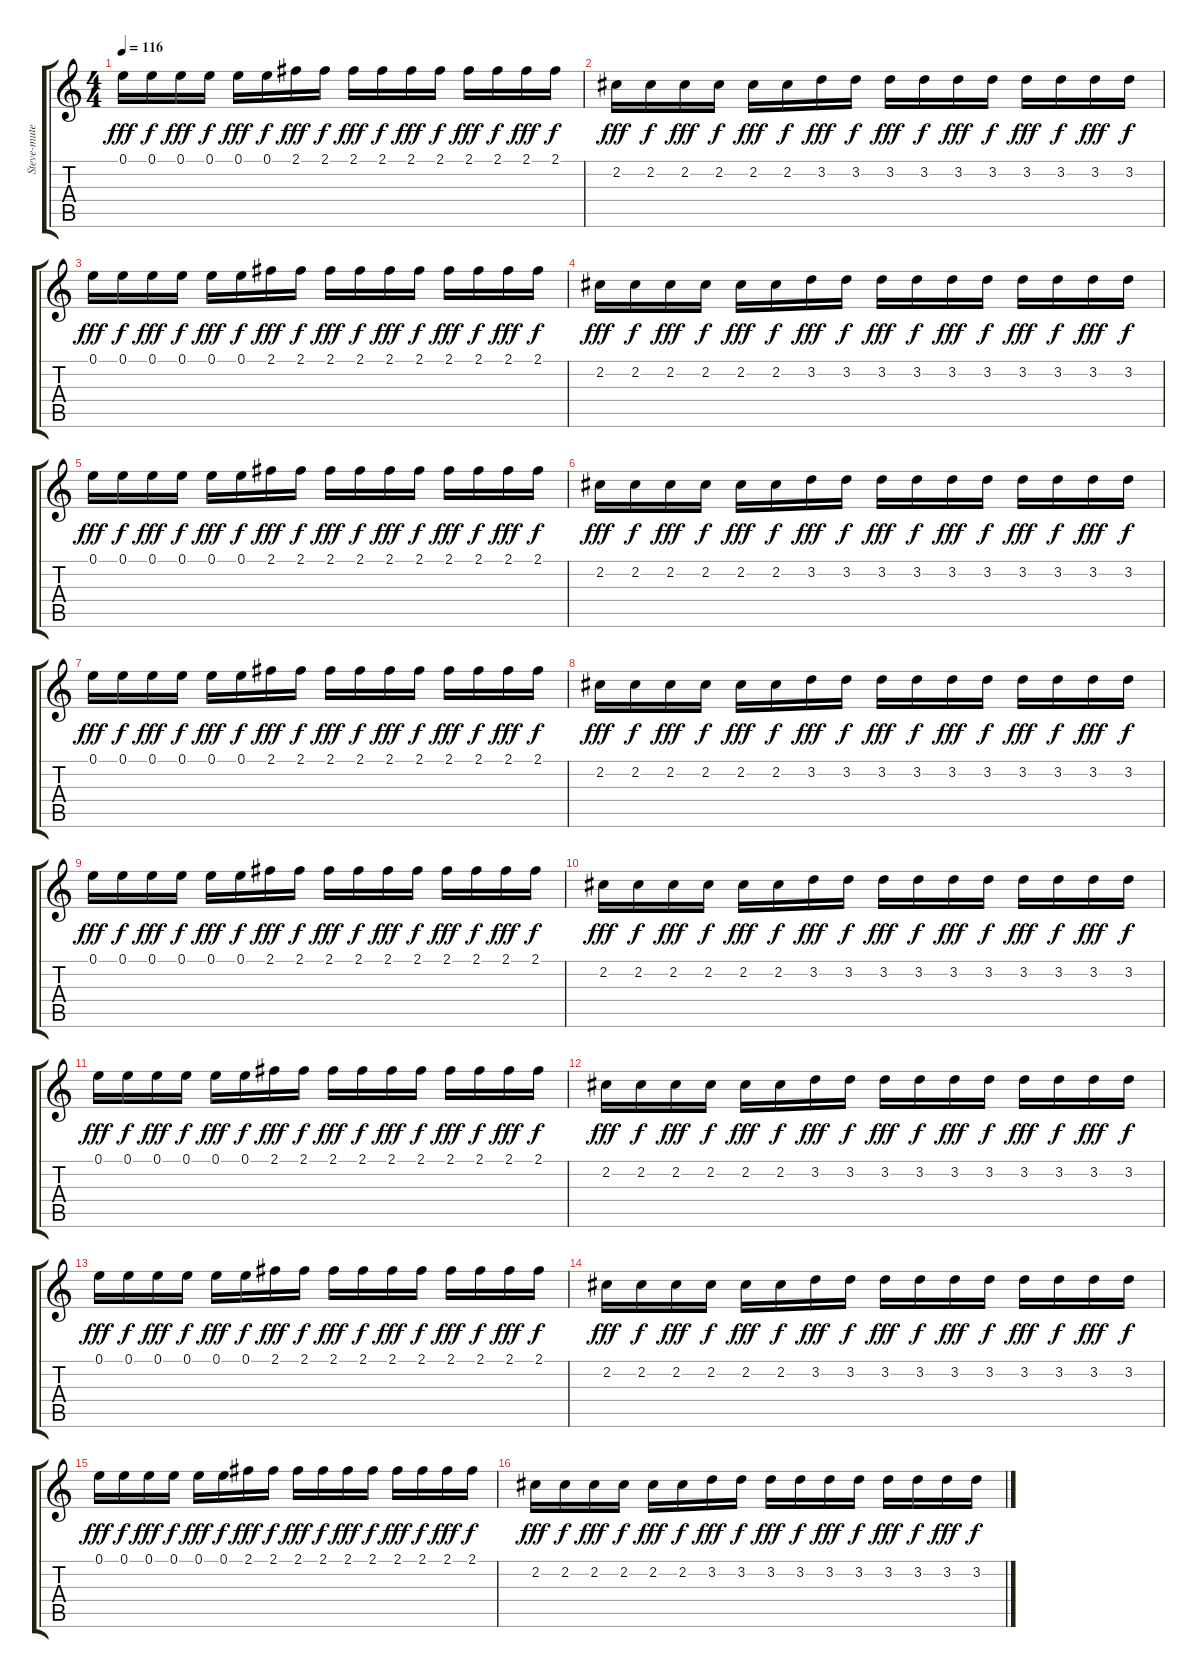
\track ("Steve-mute" "Steve-mute") {instrument electricguitarmuted}
\staff {score tabs}
\tuning (E4 B3 G3 D3 A2 E2) {hide}
\ts (4 4)
\tempo 116
\clef g2
\ks c
0.1.16{dy fff} 0.1.16{dy f} 0.1.16{dy fff} 0.1.16{dy f} 0.1.16{dy fff} 0.1.16{dy f} 2.1.16{dy fff} 2.1.16{dy f} 2.1.16{dy fff} 2.1.16{dy f} 2.1.16{dy fff} 2.1.16{dy f} 2.1.16{dy fff} 2.1.16{dy f} 2.1.16{dy fff} 2.1.16{dy f} |
2.2.16{dy fff} 2.2.16{dy f} 2.2.16{dy fff} 2.2.16{dy f} 2.2.16{dy fff} 2.2.16{dy f} 3.2.16{dy fff} 3.2.16{dy f} 3.2.16{dy fff} 3.2.16{dy f} 3.2.16{dy fff} 3.2.16{dy f} 3.2.16{dy fff} 3.2.16{dy f} 3.2.16{dy fff} 3.2.16{dy f} |
0.1.16{dy fff} 0.1.16{dy f} 0.1.16{dy fff} 0.1.16{dy f} 0.1.16{dy fff} 0.1.16{dy f} 2.1.16{dy fff} 2.1.16{dy f} 2.1.16{dy fff} 2.1.16{dy f} 2.1.16{dy fff} 2.1.16{dy f} 2.1.16{dy fff} 2.1.16{dy f} 2.1.16{dy fff} 2.1.16{dy f} |
2.2.16{dy fff} 2.2.16{dy f} 2.2.16{dy fff} 2.2.16{dy f} 2.2.16{dy fff} 2.2.16{dy f} 3.2.16{dy fff} 3.2.16{dy f} 3.2.16{dy fff} 3.2.16{dy f} 3.2.16{dy fff} 3.2.16{dy f} 3.2.16{dy fff} 3.2.16{dy f} 3.2.16{dy fff} 3.2.16{dy f} |
0.1.16{dy fff} 0.1.16{dy f} 0.1.16{dy fff} 0.1.16{dy f} 0.1.16{dy fff} 0.1.16{dy f} 2.1.16{dy fff} 2.1.16{dy f} 2.1.16{dy fff} 2.1.16{dy f} 2.1.16{dy fff} 2.1.16{dy f} 2.1.16{dy fff} 2.1.16{dy f} 2.1.16{dy fff} 2.1.16{dy f} |
2.2.16{dy fff} 2.2.16{dy f} 2.2.16{dy fff} 2.2.16{dy f} 2.2.16{dy fff} 2.2.16{dy f} 3.2.16{dy fff} 3.2.16{dy f} 3.2.16{dy fff} 3.2.16{dy f} 3.2.16{dy fff} 3.2.16{dy f} 3.2.16{dy fff} 3.2.16{dy f} 3.2.16{dy fff} 3.2.16{dy f} |
0.1.16{dy fff} 0.1.16{dy f} 0.1.16{dy fff} 0.1.16{dy f} 0.1.16{dy fff} 0.1.16{dy f} 2.1.16{dy fff} 2.1.16{dy f} 2.1.16{dy fff} 2.1.16{dy f} 2.1.16{dy fff} 2.1.16{dy f} 2.1.16{dy fff} 2.1.16{dy f} 2.1.16{dy fff} 2.1.16{dy f} |
2.2.16{dy fff} 2.2.16{dy f} 2.2.16{dy fff} 2.2.16{dy f} 2.2.16{dy fff} 2.2.16{dy f} 3.2.16{dy fff} 3.2.16{dy f} 3.2.16{dy fff} 3.2.16{dy f} 3.2.16{dy fff} 3.2.16{dy f} 3.2.16{dy fff} 3.2.16{dy f} 3.2.16{dy fff} 3.2.16{dy f} |
0.1.16{dy fff} 0.1.16{dy f} 0.1.16{dy fff} 0.1.16{dy f} 0.1.16{dy fff} 0.1.16{dy f} 2.1.16{dy fff} 2.1.16{dy f} 2.1.16{dy fff} 2.1.16{dy f} 2.1.16{dy fff} 2.1.16{dy f} 2.1.16{dy fff} 2.1.16{dy f} 2.1.16{dy fff} 2.1.16{dy f} |
2.2.16{dy fff} 2.2.16{dy f} 2.2.16{dy fff} 2.2.16{dy f} 2.2.16{dy fff} 2.2.16{dy f} 3.2.16{dy fff} 3.2.16{dy f} 3.2.16{dy fff} 3.2.16{dy f} 3.2.16{dy fff} 3.2.16{dy f} 3.2.16{dy fff} 3.2.16{dy f} 3.2.16{dy fff} 3.2.16{dy f} |
0.1.16{dy fff volume 16} 0.1.16{dy f} 0.1.16{dy fff volume 16} 0.1.16{dy f} 0.1.16{dy fff volume 16} 0.1.16{dy f} 2.1.16{dy fff volume 16} 2.1.16{dy f} 2.1.16{dy fff volume 15} 2.1.16{dy f volume 15} 2.1.16{dy fff} 2.1.16{dy f volume 15} 2.1.16{dy fff} 2.1.16{dy f volume 15} 2.1.16{dy fff} 2.1.16{dy f volume 15} |
2.2.16{dy fff volume 15} 2.2.16{dy f} 2.2.16{dy fff volume 15} 2.2.16{dy f} 2.2.16{dy fff volume 14} 2.2.16{dy f} 3.2.16{dy fff volume 14} 3.2.16{dy f volume 14} 3.2.16{dy fff} 3.2.16{dy f volume 14} 3.2.16{dy fff} 3.2.16{dy f volume 14} 3.2.16{dy fff} 3.2.16{dy f volume 14} 3.2.16{dy fff volume 14} 3.2.16{dy f} |
0.1.16{dy fff volume 14} 0.1.16{dy f} 0.1.16{dy fff volume 14} 0.1.16{dy f} 0.1.16{dy fff volume 13} 0.1.16{dy f} 2.1.16{dy fff volume 13} 2.1.16{dy f volume 13} 2.1.16{dy fff} 2.1.16{dy f volume 13} 2.1.16{dy fff} 2.1.16{dy f volume 13} 2.1.16{dy fff} 2.1.16{dy f volume 13} 2.1.16{dy fff volume 13} 2.1.16{dy f} |
2.2.16{dy fff volume 12} 2.2.16{dy f} 2.2.16{dy fff volume 12} 2.2.16{dy f} 2.2.16{dy fff volume 12} 2.2.16{dy f volume 12} 3.2.16{dy fff} 3.2.16{dy f volume 12} 3.2.16{dy fff} 3.2.16{dy f volume 12} 3.2.16{dy fff} 3.2.16{dy f volume 12} 3.2.16{dy fff volume 12} 3.2.16{dy f} 3.2.16{dy fff volume 12} 3.2.16{dy f} |
0.1.16{dy fff volume 11} 0.1.16{dy f} 0.1.16{dy fff volume 11} 0.1.16{dy f volume 11} 0.1.16{dy fff} 0.1.16{dy f volume 11} 2.1.16{dy fff} 2.1.16{dy f volume 11} 2.1.16{dy fff} 2.1.16{dy f volume 11} 2.1.16{dy fff} 2.1.16{dy f volume 11} 2.1.16{dy fff volume 10} 2.1.16{dy f} 2.1.16{dy fff volume 10} 2.1.16{dy f} |
2.2.16{dy fff volume 10} 2.2.16{dy f} 2.2.16{dy fff volume 10} 2.2.16{dy f volume 10} 2.2.16{dy fff} 2.2.16{dy f volume 10} 3.2.16{dy fff} 3.2.16{dy f volume 10} 3.2.16{dy fff} 3.2.16{dy f volume 10} 3.2.16{dy fff volume 10} 3.2.16{dy f} 3.2.16{dy fff volume 9} 3.2.16{dy f} 3.2.16{dy fff volume 9} 3.2.16{dy f}
